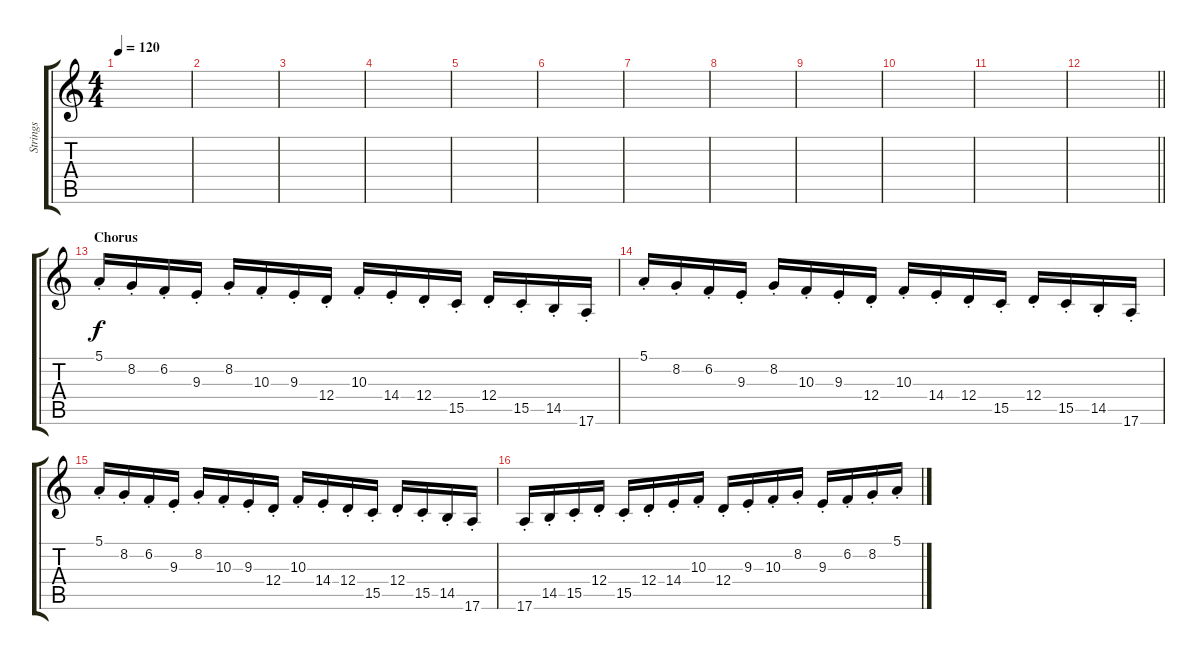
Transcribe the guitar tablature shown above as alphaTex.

\track ("Strings" "Strings") {instrument stringensemble1}
\staff {score tabs}
\tuning (E4 B3 G3 D3 A2 E2) {hide}
\ts (4 4)
\tempo 120
\clef g2
\ks c
|
|
|
|
|
|
|
|
|
|
|
\barLineRight lightlight
|
\section ("" "Chorus")
5.1{st}.16 8.2{st}.16 6.2{st}.16 9.3{st}.16 8.2{st}.16 10.3{st}.16 9.3{st}.16 12.4{st}.16 10.3{st}.16 14.4{st}.16 12.4{st}.16 15.5{st}.16 12.4{st}.16 15.5{st}.16 14.5{st}.16 17.6{st}.16 |
5.1{st}.16 8.2{st}.16 6.2{st}.16 9.3{st}.16 8.2{st}.16 10.3{st}.16 9.3{st}.16 12.4{st}.16 10.3{st}.16 14.4{st}.16 12.4{st}.16 15.5{st}.16 12.4{st}.16 15.5{st}.16 14.5{st}.16 17.6{st}.16 |
5.1{st}.16 8.2{st}.16 6.2{st}.16 9.3{st}.16 8.2{st}.16 10.3{st}.16 9.3{st}.16 12.4{st}.16 10.3{st}.16 14.4{st}.16 12.4{st}.16 15.5{st}.16 12.4{st}.16 15.5{st}.16 14.5{st}.16 17.6{st}.16 |
17.6{st}.16 14.5{st}.16 15.5{st}.16 12.4{st}.16 15.5{st}.16 12.4{st}.16 14.4{st}.16 10.3{st}.16 12.4{st}.16 9.3{st}.16 10.3{st}.16 8.2{st}.16 9.3{st}.16 6.2{st}.16 8.2{st}.16 5.1{st}.16
